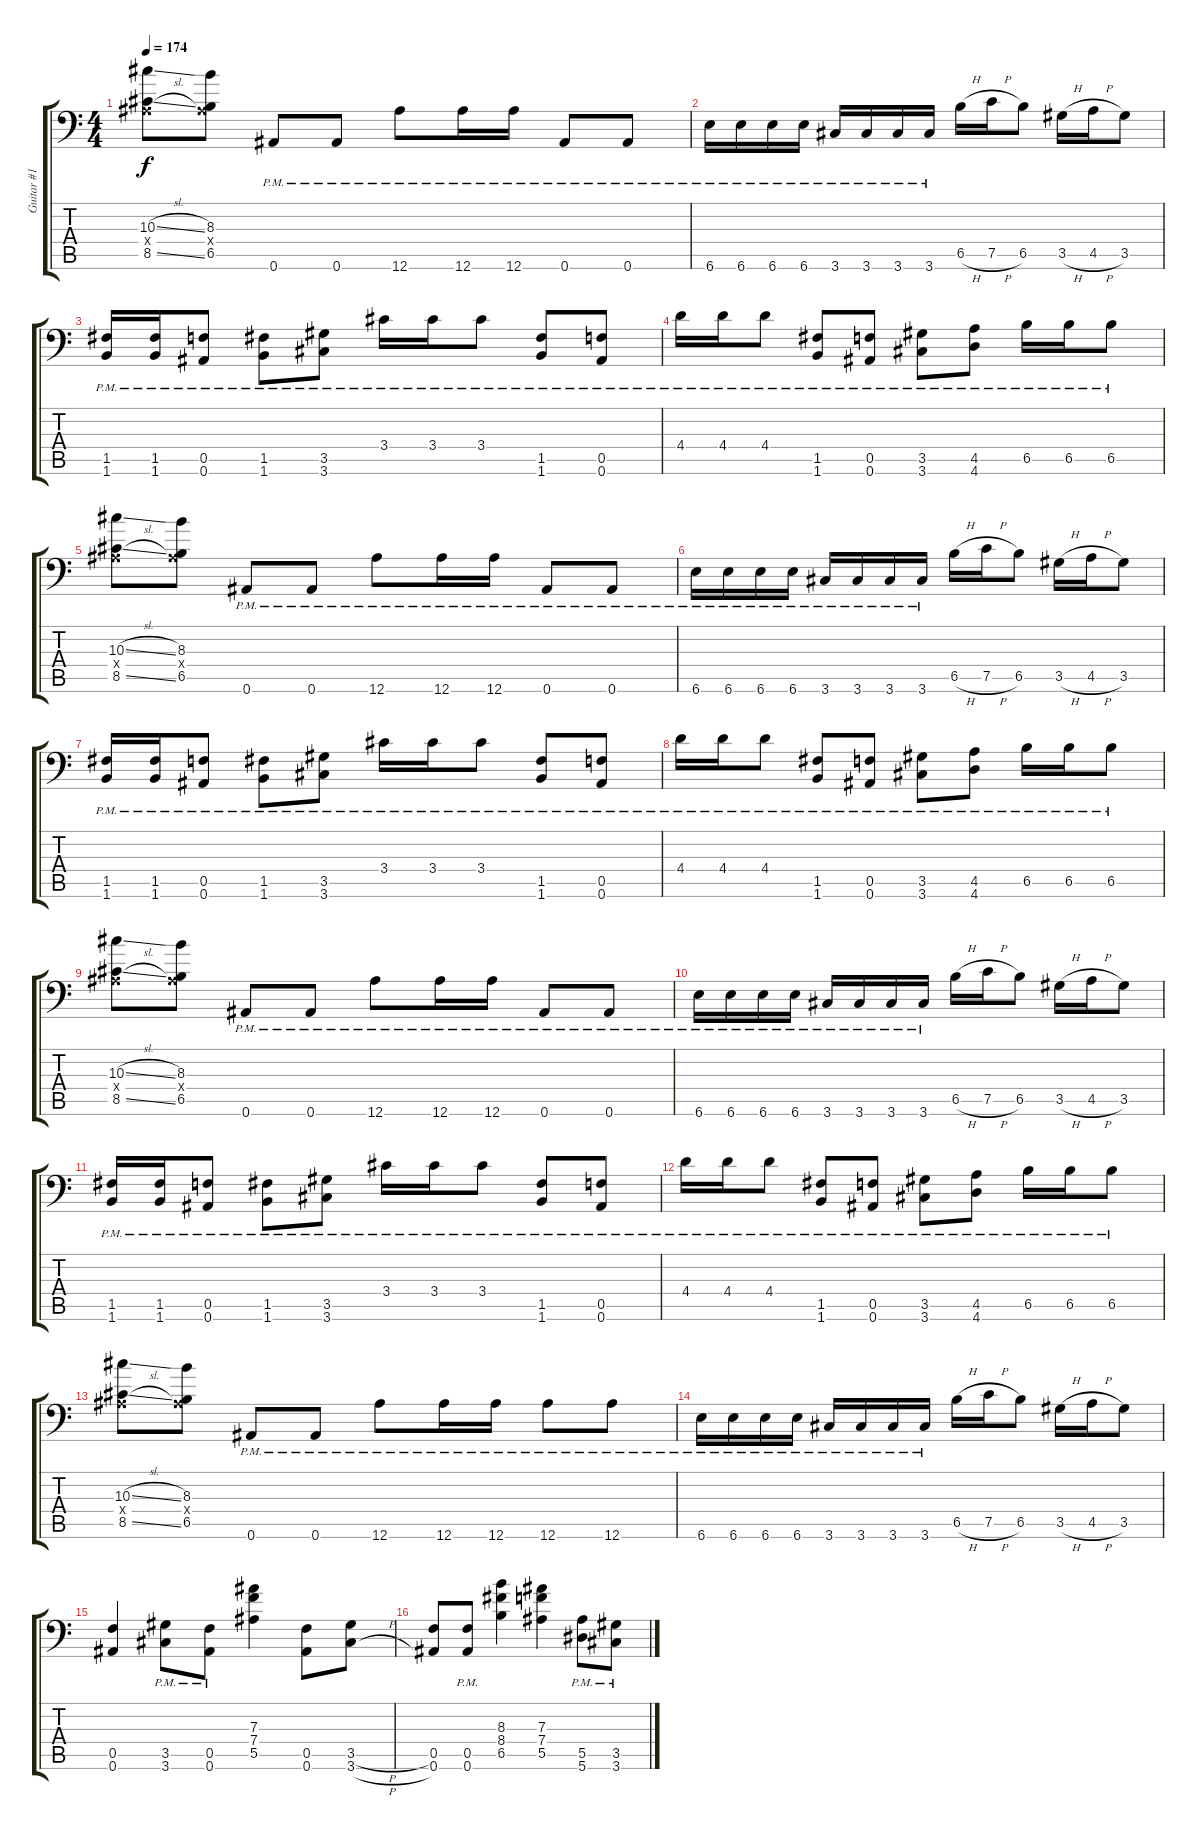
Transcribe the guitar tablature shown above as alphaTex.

\track ("Guitar #1" "Guitar #1") {instrument overdrivenguitar}
\staff {score tabs}
\tuning (C4 G3 Eb3 Bb2 F2 Bb1) {hide}
\ts (4 4)
\tempo 174
\clef f4
\ks c
(10.3{sl} 0.4{x} 8.5{sl}).8{dy f} (8.3 0.4{x} 6.5).8 0.6{pm}.8 0.6{pm}.8 12.6{pm}.8 12.6{pm}.16 12.6{pm}.16 0.6{pm}.8 0.6{pm}.8 |
6.6{pm}.16 6.6{pm}.16 6.6{pm}.16 6.6{pm}.16 3.6{pm}.16 3.6{pm}.16 3.6{pm}.16 3.6{pm}.16 6.5{h}.16 7.5{h}.16 6.5.8 3.5{h}.16 4.5{h}.16 3.5.8 |
(1.5{pm} 1.6{pm}).16 (1.5{pm} 1.6{pm}).16 (0.5{pm} 0.6{pm}).8 (1.5{pm} 1.6{pm}).8 (3.5{pm} 3.6{pm}).8 3.4{pm}.16 3.4{pm}.16 3.4{pm}.8 (1.5{pm} 1.6{pm}).8 (0.5{pm} 0.6{pm}).8 |
4.4{pm}.16 4.4{pm}.16 4.4{pm}.8 (1.5{pm} 1.6{pm}).8 (0.5{pm} 0.6{pm}).8 (3.5{pm} 3.6{pm}).8 (4.5{pm} 4.6{pm}).8 6.5{pm}.16 6.5{pm}.16 6.5{pm}.8 |
(10.3{sl} 0.4{x} 8.5{sl}).8 (8.3 0.4{x} 6.5).8 0.6{pm}.8 0.6{pm}.8 12.6{pm}.8 12.6{pm}.16 12.6{pm}.16 0.6{pm}.8 0.6{pm}.8 |
6.6{pm}.16 6.6{pm}.16 6.6{pm}.16 6.6{pm}.16 3.6{pm}.16 3.6{pm}.16 3.6{pm}.16 3.6{pm}.16 6.5{h}.16 7.5{h}.16 6.5.8 3.5{h}.16 4.5{h}.16 3.5.8 |
(1.5{pm} 1.6{pm}).16 (1.5{pm} 1.6{pm}).16 (0.5{pm} 0.6{pm}).8 (1.5{pm} 1.6{pm}).8 (3.5{pm} 3.6{pm}).8 3.4{pm}.16 3.4{pm}.16 3.4{pm}.8 (1.5{pm} 1.6{pm}).8 (0.5{pm} 0.6{pm}).8 |
4.4{pm}.16 4.4{pm}.16 4.4{pm}.8 (1.5{pm} 1.6{pm}).8 (0.5{pm} 0.6{pm}).8 (3.5{pm} 3.6{pm}).8 (4.5{pm} 4.6{pm}).8 6.5{pm}.16 6.5{pm}.16 6.5{pm}.8 |
(10.3{sl} 0.4{x} 8.5{sl}).8 (8.3 0.4{x} 6.5).8 0.6{pm}.8 0.6{pm}.8 12.6{pm}.8 12.6{pm}.16 12.6{pm}.16 0.6{pm}.8 0.6{pm}.8 |
6.6{pm}.16 6.6{pm}.16 6.6{pm}.16 6.6{pm}.16 3.6{pm}.16 3.6{pm}.16 3.6{pm}.16 3.6{pm}.16 6.5{h}.16 7.5{h}.16 6.5.8 3.5{h}.16 4.5{h}.16 3.5.8 |
(1.5{pm} 1.6{pm}).16 (1.5{pm} 1.6{pm}).16 (0.5{pm} 0.6{pm}).8 (1.5{pm} 1.6{pm}).8 (3.5{pm} 3.6{pm}).8 3.4{pm}.16 3.4{pm}.16 3.4{pm}.8 (1.5{pm} 1.6{pm}).8 (0.5{pm} 0.6{pm}).8 |
4.4{pm}.16 4.4{pm}.16 4.4{pm}.8 (1.5{pm} 1.6{pm}).8 (0.5{pm} 0.6{pm}).8 (3.5{pm} 3.6{pm}).8 (4.5{pm} 4.6{pm}).8 6.5{pm}.16 6.5{pm}.16 6.5{pm}.8 |
(10.3{sl} 0.4{x} 8.5{sl}).8 (8.3 0.4{x} 6.5).8 0.6{pm}.8 0.6{pm}.8 12.6{pm}.8 12.6{pm}.16 12.6{pm}.16 12.6{pm}.8 12.6{pm}.8 |
6.6{pm}.16 6.6{pm}.16 6.6{pm}.16 6.6{pm}.16 3.6{pm}.16 3.6{pm}.16 3.6{pm}.16 3.6{pm}.16 6.5{h}.16 7.5{h}.16 6.5.8 3.5{h}.16 4.5{h}.16 3.5.8 |
(0.5 0.6).4 (3.5{pm} 3.6{pm}).8 (0.5{pm} 0.6{pm}).8 (7.3 7.4 5.5).4 (0.5 0.6).8 (3.5{h} 3.6{h}).8 |
(0.5 0.6).8 (0.5{pm} 0.6{pm}).8 (8.3 8.4 6.5).4 (7.3 7.4 5.5).4 (5.5{pm} 5.6{pm}).8 (3.5{pm} 3.6{pm}).8
